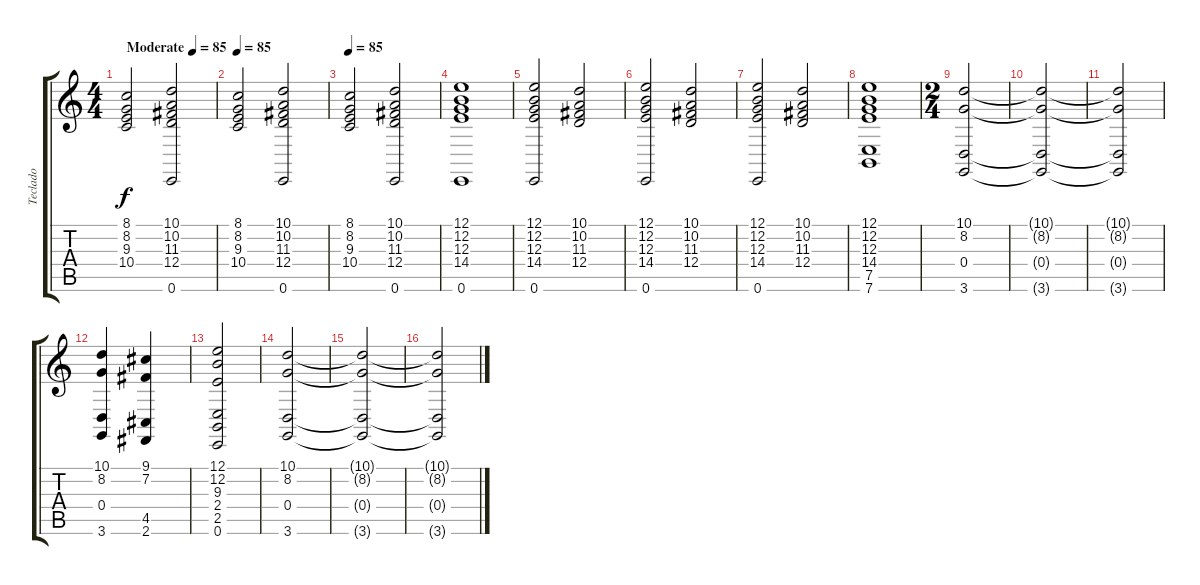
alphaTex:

\track ("Teclado" "Teclado") {instrument churchorgan}
\staff {score tabs}
\tuning (E4 B3 G3 D3 A2 E2) {hide}
\ts (4 4)
\tempo (85 "Moderate")
\clef g2
\ks c
(8.1 8.2 9.3 10.4).2{dy f instrument churchorgan} (10.1 10.2 11.3 12.4 0.6).2 |
\tempo 85
(8.1 8.2 9.3 10.4).2 (10.1 10.2 11.3 12.4 0.6).2 |
\tempo 85
(8.1 8.2 9.3 10.4).2 (10.1 10.2 11.3 12.4 0.6).2 |
(12.1 12.2 12.3 14.4 0.6).1 |
(12.1 12.2 12.3 14.4 0.6).2 (10.1 10.2 11.3 12.4).2 |
(12.1 12.2 12.3 14.4 0.6).2 (10.1 10.2 11.3 12.4).2 |
(12.1 12.2 12.3 14.4 0.6).2 (10.1 10.2 11.3 12.4).2 |
(12.1 12.2 12.3 14.4 7.5 7.6).1 |
\ts (2 4)
(10.1 8.2 0.4 3.6).2 |
(10.1{t} 8.2{t} 0.4{t} 3.6{t}).2 |
(10.1{t} 8.2{t} 0.4{t} 3.6{t}).2 |
(10.1 8.2 0.4 3.6).4 (9.1 7.2 4.5 2.6).4 |
(12.1 12.2 9.3 2.4 2.5 0.6).2 |
(10.1 8.2 0.4 3.6).2 |
(10.1{t} 8.2{t} 0.4{t} 3.6{t}).2 |
(10.1{t} 8.2{t} 0.4{t} 3.6{t}).2
